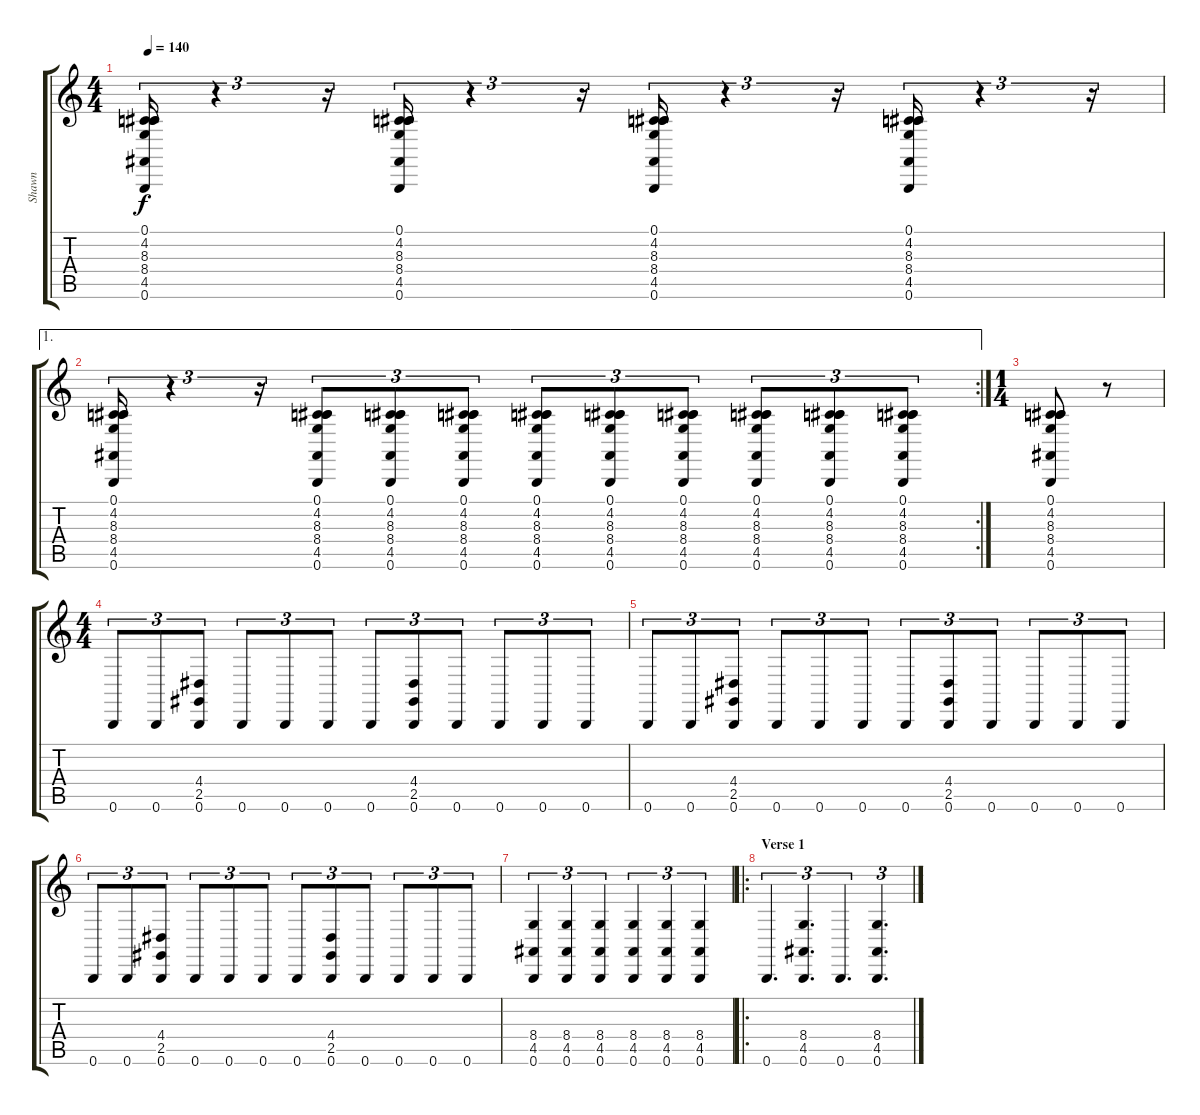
\track ("Shawn" "Shawn") {instrument melodictom}
\staff {score tabs}
\tuning (Db4 Ab3 E3 B2 Gb2 B1) {hide}
\ts (4 4)
\tempo 140
\clef g2
\ks c
(0.1 4.2 8.3 8.4 4.5 0.6).16{tu (3 2) dy f} r.4{tu (3 2)} r.16{tu (3 2)} (0.1 4.2 8.3 8.4 4.5 0.6).16{tu (3 2)} r.4{tu (3 2)} r.16{tu (3 2)} (0.1 4.2 8.3 8.4 4.5 0.6).16{tu (3 2)} r.4{tu (3 2)} r.16{tu (3 2)} (0.1 4.2 8.3 8.4 4.5 0.6).16{tu (3 2)} r.4{tu (3 2)} r.16{tu (3 2)} |
\ae 1
\rc 2
(0.1 4.2 8.3 8.4 4.5 0.6).16{tu (3 2)} r.4{tu (3 2)} r.16{tu (3 2)} (0.1 4.2 8.3 8.4 4.5 0.6).8{tu (3 2)} (0.1 4.2 8.3 8.4 4.5 0.6).8{tu (3 2)} (0.1 4.2 8.3 8.4 4.5 0.6).8{tu (3 2)} (0.1 4.2 8.3 8.4 4.5 0.6).8{tu (3 2)} (0.1 4.2 8.3 8.4 4.5 0.6).8{tu (3 2)} (0.1 4.2 8.3 8.4 4.5 0.6).8{tu (3 2)} (0.1 4.2 8.3 8.4 4.5 0.6).8{tu (3 2)} (0.1 4.2 8.3 8.4 4.5 0.6).8{tu (3 2)} (0.1 4.2 8.3 8.4 4.5 0.6).8{tu (3 2)} |
\ts (1 4)
(0.1 4.2 8.3 8.4 4.5 0.6).8 r.8 |
\ts (4 4)
0.6.8{tu (3 2)} 0.6.8{tu (3 2)} (4.4 2.5 0.6).8{tu (3 2)} 0.6.8{tu (3 2)} 0.6.8{tu (3 2)} 0.6.8{tu (3 2)} 0.6.8{tu (3 2)} (4.4 2.5 0.6).8{tu (3 2)} 0.6.8{tu (3 2)} 0.6.8{tu (3 2)} 0.6.8{tu (3 2)} 0.6.8{tu (3 2)} |
0.6.8{tu (3 2)} 0.6.8{tu (3 2)} (4.4 2.5 0.6).8{tu (3 2)} 0.6.8{tu (3 2)} 0.6.8{tu (3 2)} 0.6.8{tu (3 2)} 0.6.8{tu (3 2)} (4.4 2.5 0.6).8{tu (3 2)} 0.6.8{tu (3 2)} 0.6.8{tu (3 2)} 0.6.8{tu (3 2)} 0.6.8{tu (3 2)} |
0.6.8{tu (3 2)} 0.6.8{tu (3 2)} (4.4 2.5 0.6).8{tu (3 2)} 0.6.8{tu (3 2)} 0.6.8{tu (3 2)} 0.6.8{tu (3 2)} 0.6.8{tu (3 2)} (4.4 2.5 0.6).8{tu (3 2)} 0.6.8{tu (3 2)} 0.6.8{tu (3 2)} 0.6.8{tu (3 2)} 0.6.8{tu (3 2)} |
(8.4 4.5 0.6).4{tu (3 2)} (8.4 4.5 0.6).4{tu (3 2)} (8.4 4.5 0.6).4{tu (3 2)} (8.4 4.5 0.6).4{tu (3 2)} (8.4 4.5 0.6).4{tu (3 2)} (8.4 4.5 0.6).4{tu (3 2)} |
\ro
\section ("" "Verse 1")
0.6.4{d tu (3 2)} (8.4 4.5 0.6).4{d tu (3 2)} 0.6.4{d tu (3 2)} (8.4 4.5 0.6).4{d tu (3 2)}
